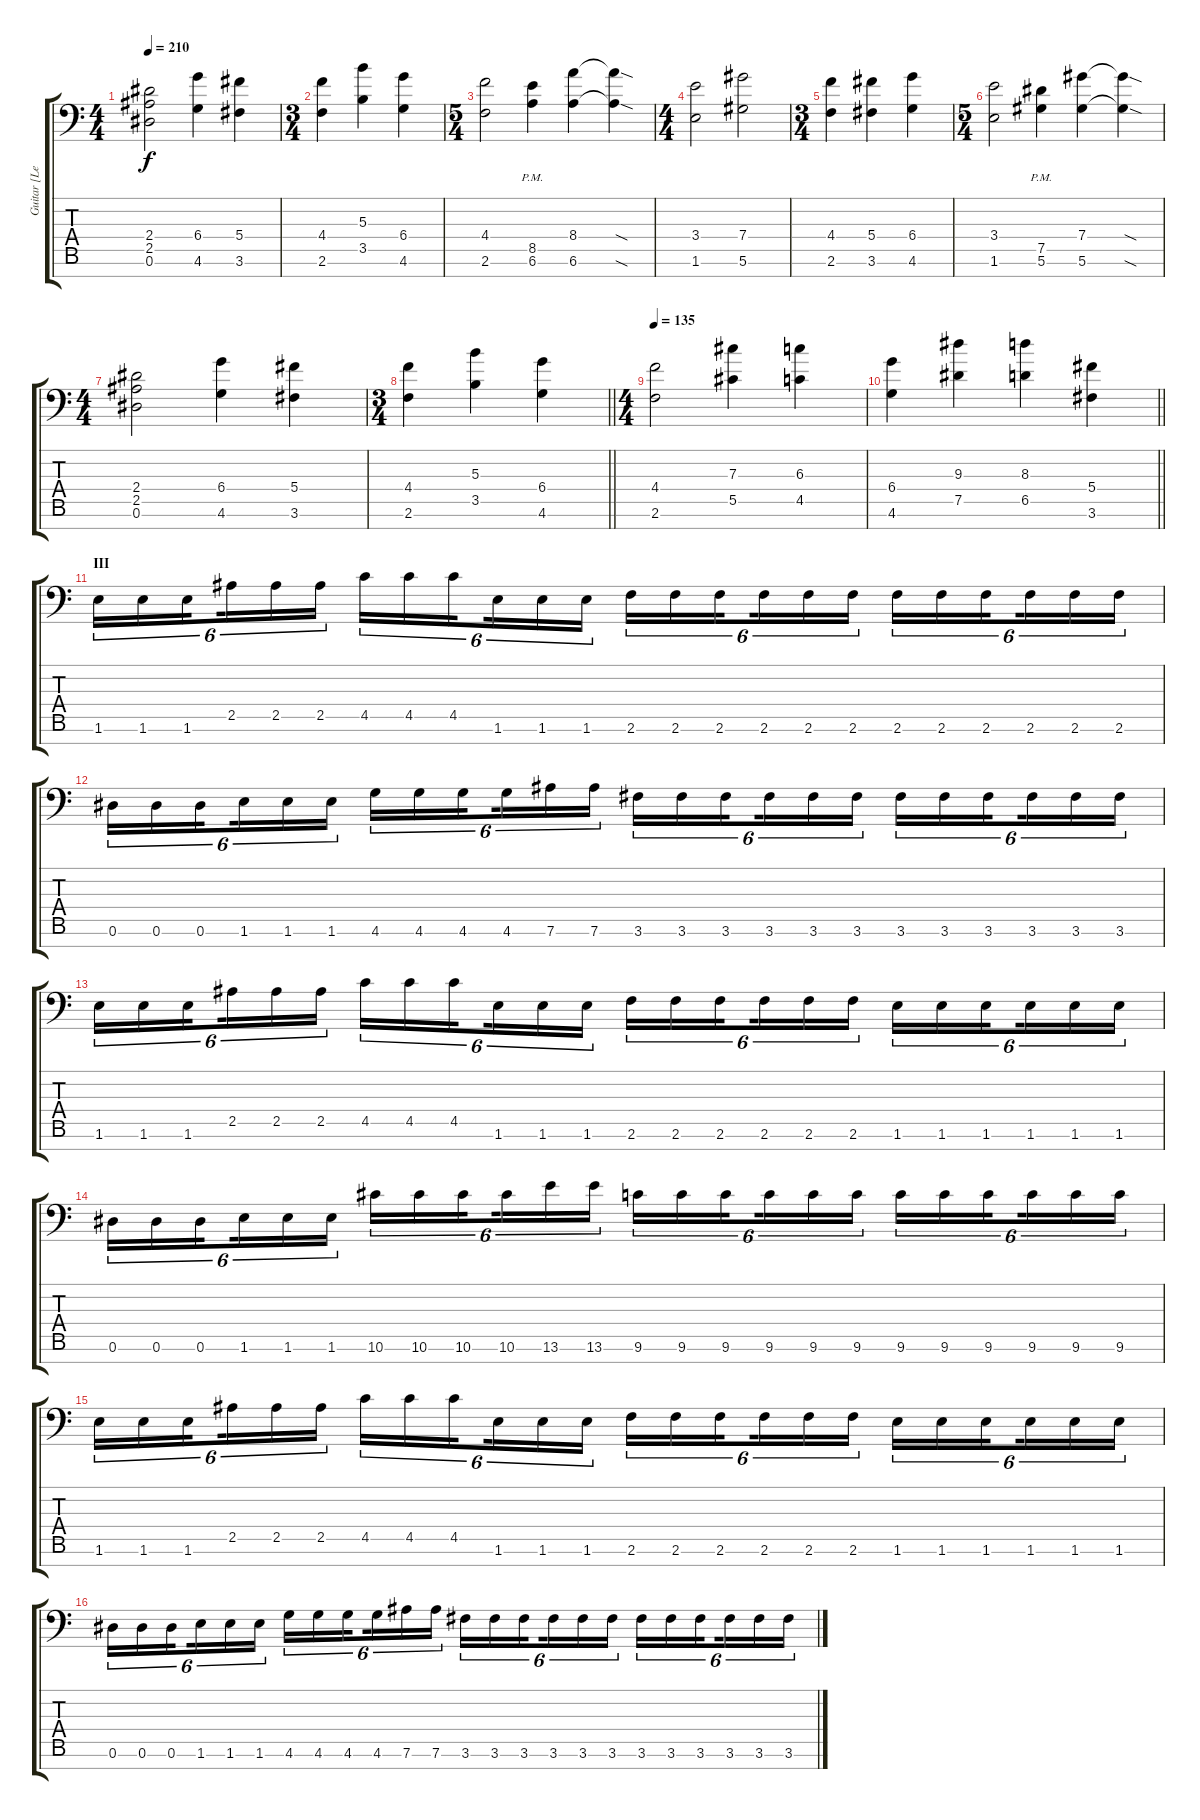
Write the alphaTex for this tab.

\track ("Guitar [Left]" "Guitar [Le") {instrument distortionguitar}
\staff {score tabs}
\tuning (Eb4 Bb3 Gb3 Db3 Ab2 Eb2 Bb1) {hide}
\ts (4 4)
\tempo 210
\clef f4
\ks c
(2.4 2.5 0.6).2{dy f} (6.4 4.6).4 (5.4 3.6).4 |
\ts (3 4)
(4.4 2.6).4 (5.3 3.5).4 (6.4 4.6).4 |
\ts (5 4)
(4.4 2.6).2 (8.5{pm} 6.6{pm}).4 (8.4 6.6).4 (8.4{sod t} 6.6{sod t}).4 |
\ts (4 4)
(3.4 1.6).2 (7.4 5.6).2 |
\ts (3 4)
(4.4 2.6).4 (5.4 3.6).4 (6.4 4.6).4 |
\ts (5 4)
(3.4 1.6).2 (7.5{pm} 5.6{pm}).4 (7.4 5.6).4 (7.4{sod t} 5.6{sod t}).4 |
\ts (4 4)
(2.4 2.5 0.6).2 (6.4 4.6).4 (5.4 3.6).4 |
\ts (3 4)
\barLineRight lightlight
(4.4 2.6).4 (5.3 3.5).4 (6.4 4.6).4 |
\ts (4 4)
\tempo 135
(4.4 2.6).2 (7.3 5.5).4 (6.3 4.5).4 |
\barLineRight lightlight
(6.4 4.6).4 (9.3 7.5).4 (8.3 6.5).4 (5.4 3.6).4 |
\section ("" "III")
1.6.16{tu (6 4)} 1.6.16{tu (6 4)} 1.6.16{tu (6 4) beam splitsecondary} 2.5.16{tu (6 4)} 2.5.16{tu (6 4)} 2.5.16{tu (6 4)} 4.5.16{tu (6 4)} 4.5.16{tu (6 4)} 4.5.16{tu (6 4) beam splitsecondary} 1.6.16{tu (6 4)} 1.6.16{tu (6 4)} 1.6.16{tu (6 4)} 2.6.16{tu (6 4)} 2.6.16{tu (6 4)} 2.6.16{tu (6 4) beam splitsecondary} 2.6.16{tu (6 4)} 2.6.16{tu (6 4)} 2.6.16{tu (6 4)} 2.6.16{tu (6 4)} 2.6.16{tu (6 4)} 2.6.16{tu (6 4) beam splitsecondary} 2.6.16{tu (6 4)} 2.6.16{tu (6 4)} 2.6.16{tu (6 4)} |
0.6.16{tu (6 4)} 0.6.16{tu (6 4)} 0.6.16{tu (6 4) beam splitsecondary} 1.6.16{tu (6 4)} 1.6.16{tu (6 4)} 1.6.16{tu (6 4)} 4.6.16{tu (6 4)} 4.6.16{tu (6 4)} 4.6.16{tu (6 4) beam splitsecondary} 4.6.16{tu (6 4)} 7.6.16{tu (6 4)} 7.6.16{tu (6 4)} 3.6.16{tu (6 4)} 3.6.16{tu (6 4)} 3.6.16{tu (6 4) beam splitsecondary} 3.6.16{tu (6 4)} 3.6.16{tu (6 4)} 3.6.16{tu (6 4)} 3.6.16{tu (6 4)} 3.6.16{tu (6 4)} 3.6.16{tu (6 4) beam splitsecondary} 3.6.16{tu (6 4)} 3.6.16{tu (6 4)} 3.6.16{tu (6 4)} |
1.6.16{tu (6 4)} 1.6.16{tu (6 4)} 1.6.16{tu (6 4) beam splitsecondary} 2.5.16{tu (6 4)} 2.5.16{tu (6 4)} 2.5.16{tu (6 4)} 4.5.16{tu (6 4)} 4.5.16{tu (6 4)} 4.5.16{tu (6 4) beam splitsecondary} 1.6.16{tu (6 4)} 1.6.16{tu (6 4)} 1.6.16{tu (6 4)} 2.6.16{tu (6 4)} 2.6.16{tu (6 4)} 2.6.16{tu (6 4) beam splitsecondary} 2.6.16{tu (6 4)} 2.6.16{tu (6 4)} 2.6.16{tu (6 4)} 1.6.16{tu (6 4)} 1.6.16{tu (6 4)} 1.6.16{tu (6 4) beam splitsecondary} 1.6.16{tu (6 4)} 1.6.16{tu (6 4)} 1.6.16{tu (6 4)} |
0.6.16{tu (6 4)} 0.6.16{tu (6 4)} 0.6.16{tu (6 4) beam splitsecondary} 1.6.16{tu (6 4)} 1.6.16{tu (6 4)} 1.6.16{tu (6 4)} 10.6.16{tu (6 4)} 10.6.16{tu (6 4)} 10.6.16{tu (6 4) beam splitsecondary} 10.6.16{tu (6 4)} 13.6.16{tu (6 4)} 13.6.16{tu (6 4)} 9.6.16{tu (6 4)} 9.6.16{tu (6 4)} 9.6.16{tu (6 4) beam splitsecondary} 9.6.16{tu (6 4)} 9.6.16{tu (6 4)} 9.6.16{tu (6 4)} 9.6.16{tu (6 4)} 9.6.16{tu (6 4)} 9.6.16{tu (6 4) beam splitsecondary} 9.6.16{tu (6 4)} 9.6.16{tu (6 4)} 9.6.16{tu (6 4)} |
1.6.16{tu (6 4)} 1.6.16{tu (6 4)} 1.6.16{tu (6 4) beam splitsecondary} 2.5.16{tu (6 4)} 2.5.16{tu (6 4)} 2.5.16{tu (6 4)} 4.5.16{tu (6 4)} 4.5.16{tu (6 4)} 4.5.16{tu (6 4) beam splitsecondary} 1.6.16{tu (6 4)} 1.6.16{tu (6 4)} 1.6.16{tu (6 4)} 2.6.16{tu (6 4)} 2.6.16{tu (6 4)} 2.6.16{tu (6 4) beam splitsecondary} 2.6.16{tu (6 4)} 2.6.16{tu (6 4)} 2.6.16{tu (6 4)} 1.6.16{tu (6 4)} 1.6.16{tu (6 4)} 1.6.16{tu (6 4) beam splitsecondary} 1.6.16{tu (6 4)} 1.6.16{tu (6 4)} 1.6.16{tu (6 4)} |
0.6.16{tu (6 4)} 0.6.16{tu (6 4)} 0.6.16{tu (6 4) beam splitsecondary} 1.6.16{tu (6 4)} 1.6.16{tu (6 4)} 1.6.16{tu (6 4)} 4.6.16{tu (6 4)} 4.6.16{tu (6 4)} 4.6.16{tu (6 4) beam splitsecondary} 4.6.16{tu (6 4)} 7.6.16{tu (6 4)} 7.6.16{tu (6 4)} 3.6.16{tu (6 4)} 3.6.16{tu (6 4)} 3.6.16{tu (6 4) beam splitsecondary} 3.6.16{tu (6 4)} 3.6.16{tu (6 4)} 3.6.16{tu (6 4)} 3.6.16{tu (6 4)} 3.6.16{tu (6 4)} 3.6.16{tu (6 4) beam splitsecondary} 3.6.16{tu (6 4)} 3.6.16{tu (6 4)} 3.6.16{tu (6 4)}
